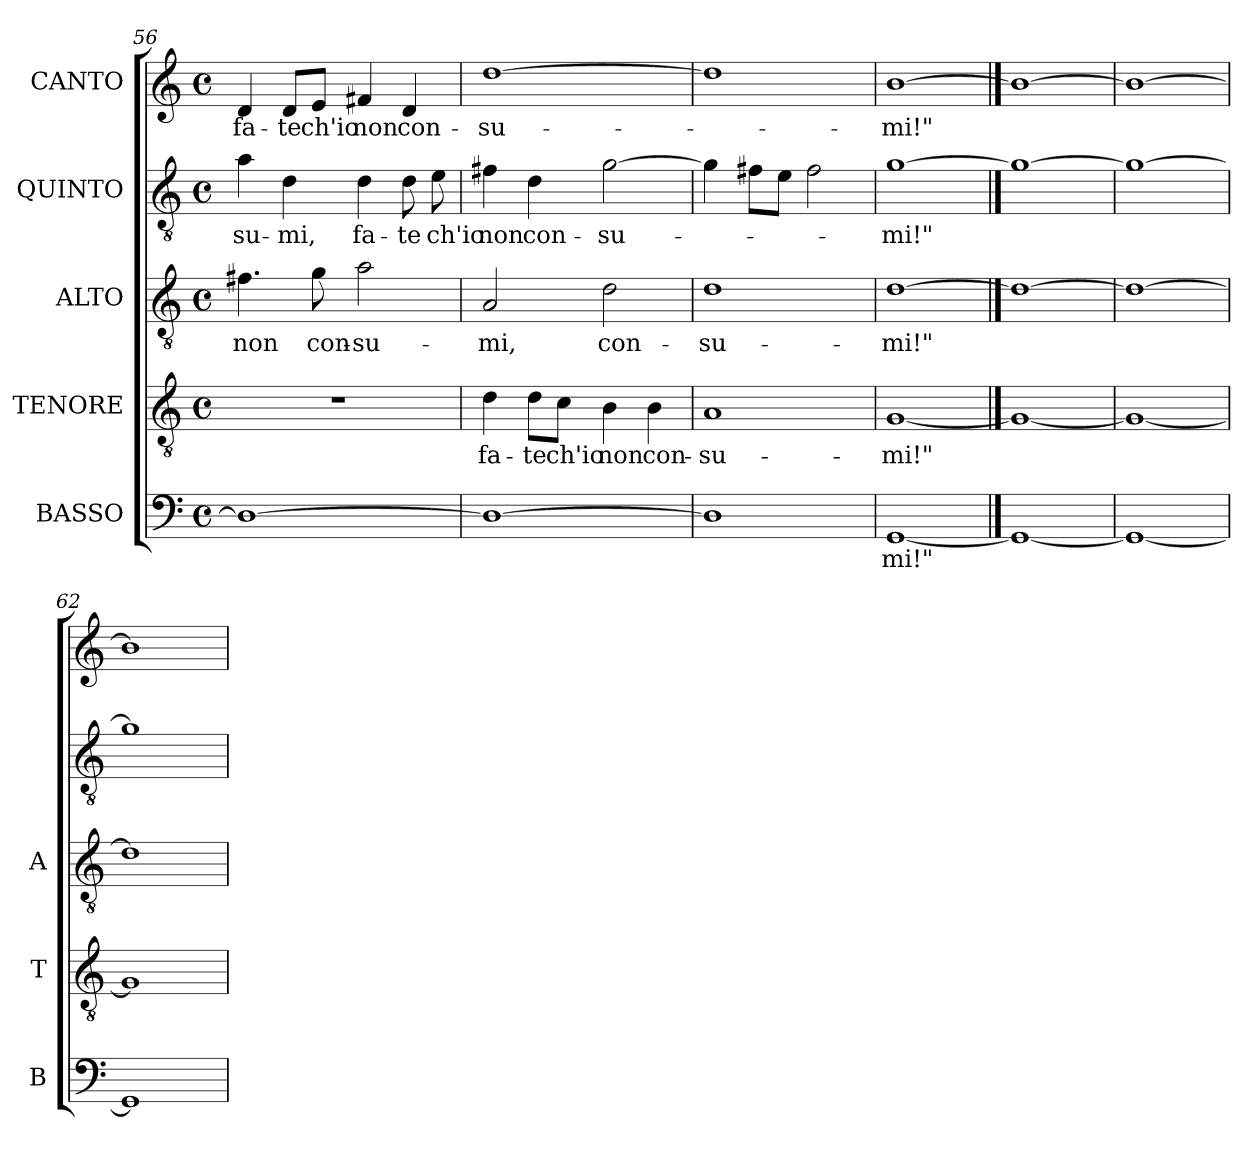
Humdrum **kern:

**kern	**text	**kern	**text	**kern	**text	**kern	**text	**kern	**text
*part5	*part5	*part4	*part4	*part3	*part3	*part2	*part2	*part1	*part1
*staff5	*staff5	*staff4	*staff4	*staff3	*staff3	*staff2	*staff2	*staff1	*staff1
*I"BASSO	*	*I"TENORE	*	*I"ALTO	*	*I"QUINTO	*	*I"CANTO	*
*I'B	*	*I'T	*	*I'A	*	*	*	*	*
*clefF4	*	*clefGv2	*	*clefGv2	*	*clefGv2	*	*clefG2	*
*	*	*ITrd7c12	*	*ITrd7c12	*	*ITrd7c12	*	*	*
*k[]	*	*k[]	*	*k[]	*	*k[]	*	*k[]	*
*C:	*	*C:	*	*C:	*	*C:	*	*C:	*
*M4/4	*	*M4/4	*	*M4/4	*	*M4/4	*	*M4/4	*
*met(c)	*	*met(c)	*	*met(c)	*	*met(c)	*	*met(c)	*
=56	=56	=56	=56	=56	=56	=56	=56	=56	=56
!	!	!	!	!	!LO:LY:b:color=#000000	!	!	!	!
!	!	!	!	!	!	!	!LO:LY:b:color=#000000	!	!
!	!	!	!	!	!	!	!	!	!LO:LY:b:color=#000000
1Di_>	.	1r	.	4.F#Xi\	non	4Ai\	-su-	4di/	fa-
!	!	!	!	!	!	!	!LO:LY:b:color=#000000	!	!
!	!	!	!	!	!	!	!	!	!LO:LY:b:color=#000000
.	.	.	.	.	.	4Di\	-mi,	8di/L	-te
!	!	!	!	!	!LO:LY:b:color=#000000	!	!	!	!
!	!	!	!	!	!	!	!	!	!LO:LY:b:color=#000000
.	.	.	.	8Gi\	con-	.	.	8ei/J	ch'io
!	!	!	!	!	!LO:LY:b:color=#000000	!	!	!	!
!	!	!	!	!	!	!	!LO:LY:b:color=#000000	!	!
!	!	!	!	!	!	!	!	!	!LO:LY:b:color=#000000
.	.	.	.	2Ai\	-su-	4Di\	fa-	4f#Xi/	non
!	!	!	!	!	!	!	!LO:LY:b:color=#000000	!	!
!	!	!	!	!	!	!	!	!	!LO:LY:b:color=#000000
.	.	.	.	.	.	8Di\	-te	4di/	con-
!	!	!	!	!	!	!	!LO:LY:b:color=#000000	!	!
.	.	.	.	.	.	8Ei\	ch'io	.	.
=57	=57	=57	=57	=57	=57	=57	=57	=57	=57
!	!	!	!LO:LY:b:color=#000000	!	!	!	!	!	!
!	!	!	!	!	!LO:LY:b:color=#000000	!	!	!	!
!	!	!	!	!	!	!	!LO:LY:b:color=#000000	!	!
!	!	!	!	!	!	!	!	!	!LO:LY:b:color=#000000
1Di_>	.	4Di\	fa-	2AAi/	-mi,	4F#Xi\	non	[>1ddi	-su-
!	!	!	!LO:LY:b:color=#000000	!	!	!	!	!	!
!	!	!	!	!	!	!	!LO:LY:b:color=#000000	!	!
.	.	8Di\L	-te	.	.	4Di\	con-	.	.
!	!	!	!LO:LY:b:color=#000000	!	!	!	!	!	!
.	.	8Ci\J	ch'io	.	.	.	.	.	.
!	!	!	!LO:LY:b:color=#000000	!	!	!	!	!	!
!	!	!	!	!	!LO:LY:b:color=#000000	!	!	!	!
!	!	!	!	!	!	!	!LO:LY:b:color=#000000	!	!
.	.	4BBi\	non	2Di\	con-	[>2Gi\	-su-	.	.
!	!	!	!LO:LY:b:color=#000000	!	!	!	!	!	!
.	.	4BBi\	con-	.	.	.	.	.	.
=58	=58	=58	=58	=58	=58	=58	=58	=58	=58
!	!	!	!LO:LY:b:color=#000000	!	!	!	!	!	!
!	!	!	!	!	!LO:LY:b:color=#000000	!	!	!	!
1Di]	.	1AAi	-su-	1Di	-su-	4Gi\]	.	1ddi]	.
.	.	.	.	.	.	8F#Xi\L	.	.	.
.	.	.	.	.	.	8Ei\J	.	.	.
.	.	.	.	.	.	2F#i\	.	.	.
=59	=59	=59	=59	=59	=59	=59	=59	=59	=59
!	!LO:LY:b:color=#000000	!	!	!	!	!	!	!	!
!	!	!	!LO:LY:b:color=#000000	!	!	!	!	!	!
!	!	!	!	!	!LO:LY:b:color=#000000	!	!	!	!
!	!	!	!	!	!	!	!LO:LY:b:color=#000000	!	!
!	!	!	!	!	!	!	!	!	!LO:LY:b:color=#000000
[1GGi	-mi!"	[1GGi	-mi!"	[1Di	-mi!"	[1Gi	-mi!"	[1bi	-mi!"
==60	==60	==60	==60	==60	==60	==60	==60	==60	==60
1GGi_	.	1GGi_	.	1Di_	.	1Gi_	.	1bi_	.
=61	=61	=61	=61	=61	=61	=61	=61	=61	=61
1GGi_	.	1GGi_	.	1Di_	.	1Gi_	.	1bi_	.
=62	=62	=62	=62	=62	=62	=62	=62	=62	=62
1GGi]	.	1GGi]	.	1Di]	.	1Gi]	.	1bi]	.
=	=	=	=	=	=	=	=	=	=
*-	*-	*-	*-	*-	*-	*-	*-	*-	*-
